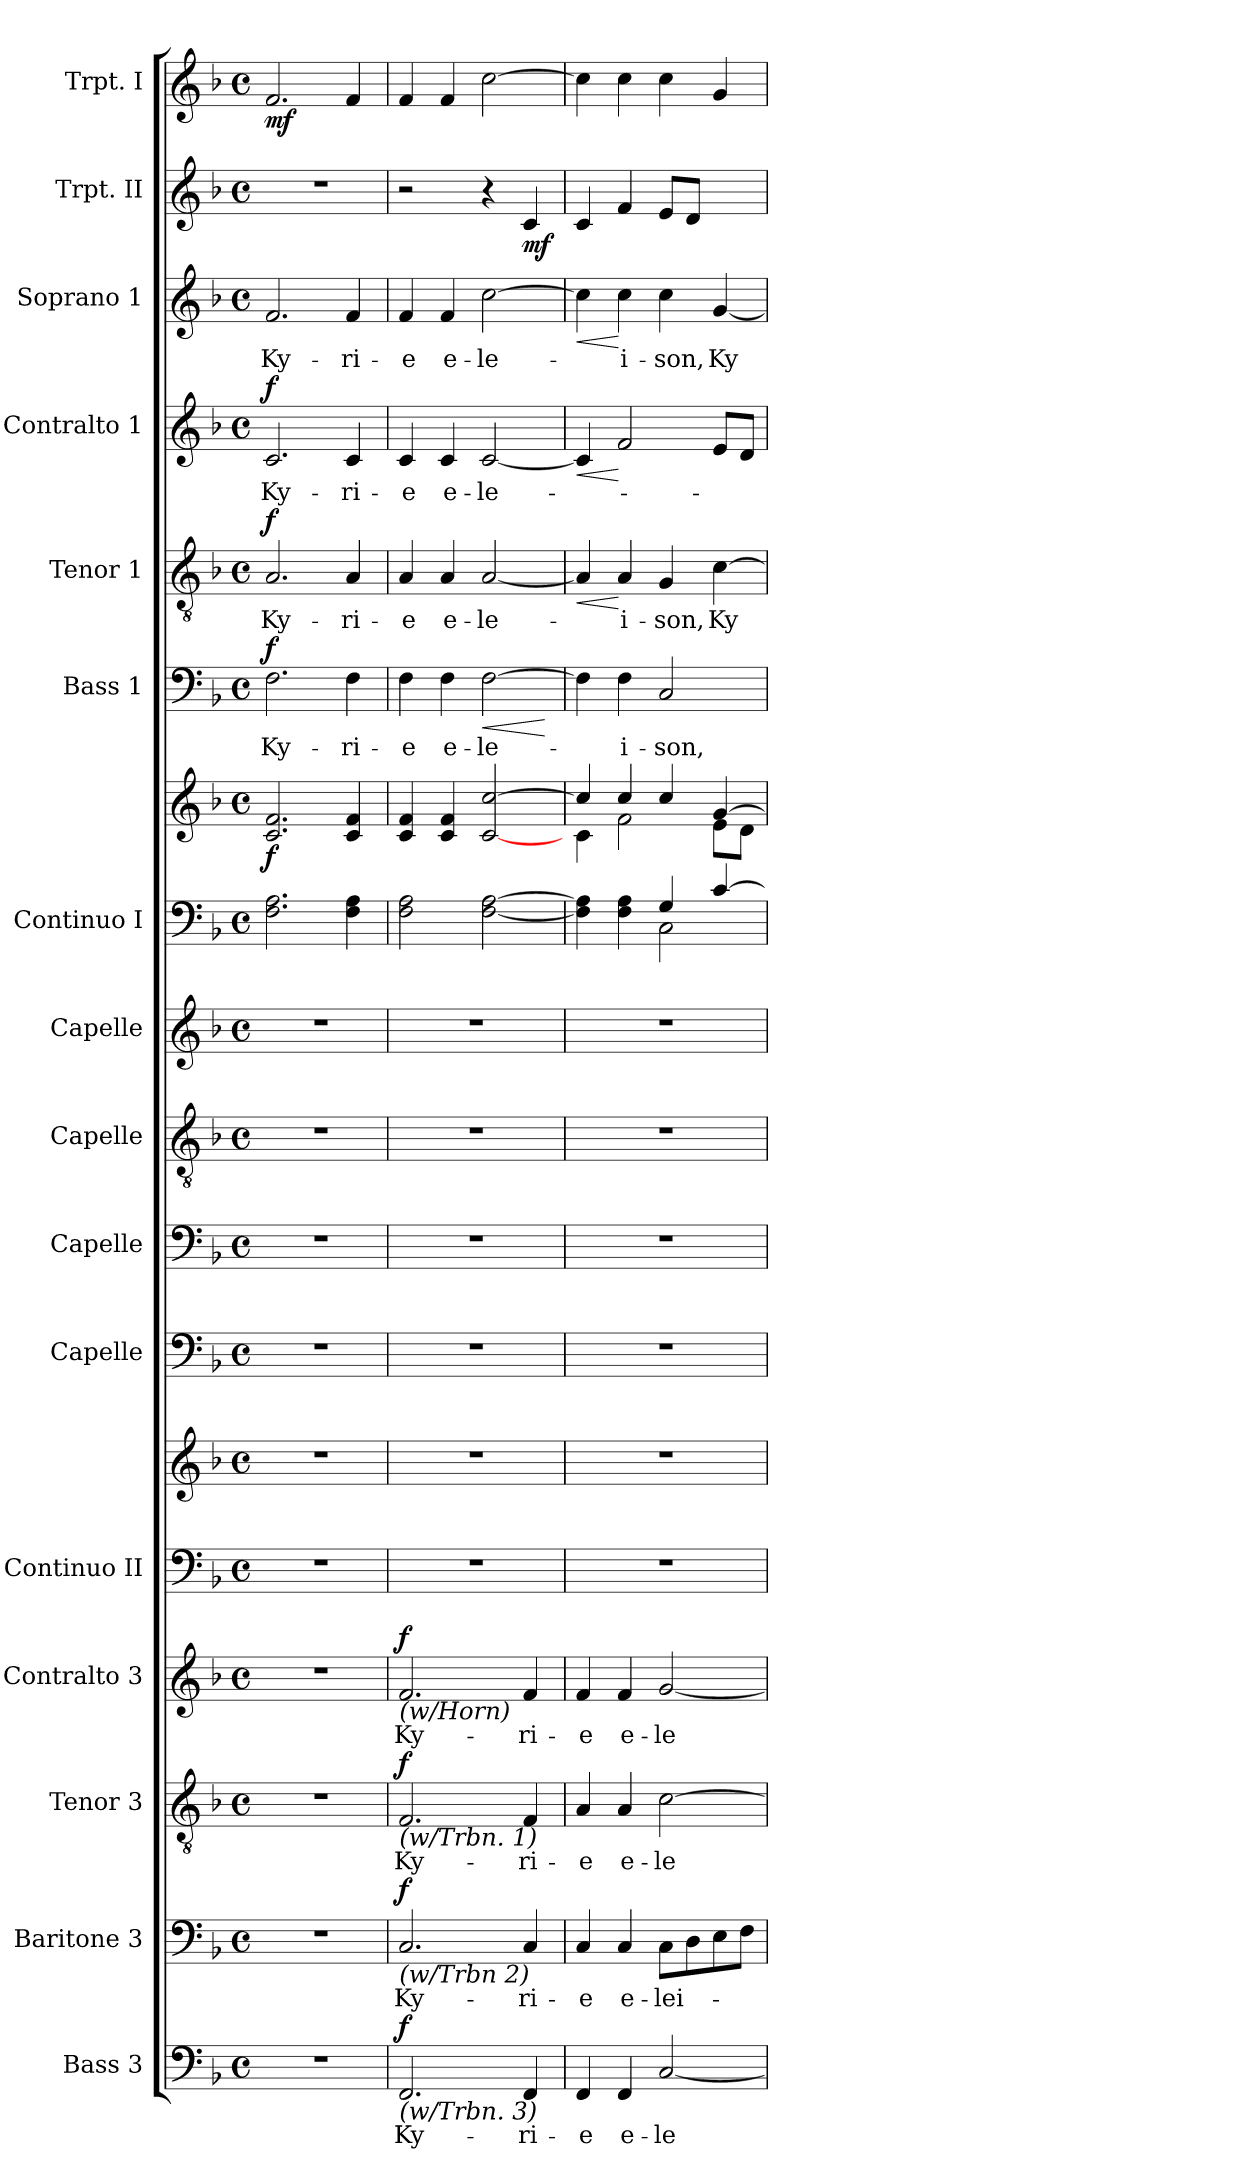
**kern	**text	**dynam	**kern	**text	**dynam	**kern	**text	**dynam	**kern	**text	**dynam	**kern	**kern	**kern	**kern	**kern	**kern	**kern	**kern	**dynam	**kern	**text	**dynam	**kern	**text	**dynam	**kern	**text	**dynam	**kern	**text	**dynam	**kern	**dynam	**kern	**dynam
*part16	*part16	*part16	*part15	*part15	*part15	*part14	*part14	*part14	*part13	*part13	*part13	*part12	*part12	*part11	*part10	*part9	*part8	*part7	*part7	*part7	*part6	*part6	*part6	*part5	*part5	*part5	*part4	*part4	*part4	*part3	*part3	*part3	*part2	*part2	*part1	*part1
*staff18	*staff18	*staff18	*staff17	*staff17	*staff17	*staff16	*staff16	*staff16	*staff15	*staff15	*staff15	*staff14	*staff13	*staff12	*staff11	*staff10	*staff9	*staff8	*staff7	*staff7/8	*staff6	*staff6	*staff6	*staff5	*staff5	*staff5	*staff4	*staff4	*staff4	*staff3	*staff3	*staff3	*staff2	*staff2	*staff1	*staff1
*I"Bass 3	*	*	*I"Baritone 3	*	*	*I"Tenor 3	*	*	*I"Contralto 3	*	*	*I"Continuo II	*	*I"Capelle	*I"Capelle	*I"Capelle	*I"Capelle	*I"Continuo I	*	*	*I"Bass 1	*	*	*I"Tenor 1	*	*	*I"Contralto 1	*	*	*I"Soprano 1	*	*	*I"Trpt. II	*	*I"Trpt. I	*
*I'Bass 3	*	*	*I'Bar. 3	*	*	*I'T 3	*	*	*I'CAlt. 3	*	*	*I'Cont. II	*	*I'Capelle	*I'Capelle	*I'Capelle	*I'Capelle	*I'Cont. I	*	*	*I'B 1	*	*	*I'T 1	*	*	*I'CAlt. 1	*	*	*I'Sop. 1	*	*	*I'Trpt. II	*	*I'Trpt. I	*
*clefF4	*	*	*clefF4	*	*	*clefGv2	*	*	*clefG2	*	*	*clefF4	*clefG2	*clefF4	*clefF4	*clefGv2	*clefG2	*clefF4	*clefG2	*	*clefF4	*	*	*clefGv2	*	*	*clefG2	*	*	*clefG2	*	*	*clefG2	*	*clefG2	*
*k[b-]	*	*	*k[b-]	*	*	*k[b-]	*	*	*k[b-]	*	*	*k[b-]	*k[b-]	*k[b-]	*k[b-]	*k[b-]	*k[b-]	*k[b-]	*k[b-]	*	*k[b-]	*	*	*k[b-]	*	*	*k[b-]	*	*	*k[b-]	*	*	*k[b-]	*	*k[b-]	*
*F:	*	*	*F:	*	*	*F:	*	*	*F:	*	*	*F:	*F:	*F:	*F:	*F:	*F:	*F:	*F:	*	*F:	*	*	*F:	*	*	*F:	*	*	*F:	*	*	*F:	*	*F:	*
*M4/4	*	*	*M4/4	*	*	*M4/4	*	*	*M4/4	*	*	*M4/4	*M4/4	*M4/4	*M4/4	*M4/4	*M4/4	*M4/4	*M4/4	*	*M4/4	*	*	*M4/4	*	*	*M4/4	*	*	*M4/4	*	*	*M4/4	*	*M4/4	*
*met(c)	*	*	*met(c)	*	*	*met(c)	*	*	*met(c)	*	*	*met(c)	*met(c)	*met(c)	*met(c)	*met(c)	*met(c)	*met(c)	*met(c)	*	*met(c)	*	*	*met(c)	*	*	*met(c)	*	*	*met(c)	*	*	*met(c)	*	*met(c)	*
=1	=1	=1	=1	=1	=1	=1	=1	=1	=1	=1	=1	=1	=1	=1	=1	=1	=1	=1	=1	=1	=1	=1	=1	=1	=1	=1	=1	=1	=1	=1	=1	=1	=1	=1	=1	=1
!	!	!	!	!	!	!	!	!	!	!	!	!	!	!	!	!	!	!	!	!LO:DY:b	!	!	!LO:DY:a	!	!	!LO:DY:a	!	!	!LO:DY:a	!	!	!	!	!	!	!LO:DY:b
1r	.	.	1r	.	.	1r	.	.	1r	.	.	1r	1r	1r	1r	1r	1r	2.F\ 2.A\	2.c/ 2.f/	f	2.F\	Ky-	f	2.A/	Ky-	f	2.c/	Ky-	f	2.f/	Ky-	.	1r	.	2.f/	mf
.	.	.	.	.	.	.	.	.	.	.	.	.	.	.	.	.	.	4F\ 4A\	4c/ 4f/	.	4F\	-ri-	.	4A/	-ri-	.	4c/	-ri-	.	4f/	-ri-	.	.	.	4f/	.
=2	=2	=2	=2	=2	=2	=2	=2	=2	=2	=2	=2	=2	=2	=2	=2	=2	=2	=2	=2	=2	=2	=2	=2	=2	=2	=2	=2	=2	=2	=2	=2	=2	=2	=2	=2	=2
!	!	!	!	!	!	!	!	!	!LO:TX:b:i:t=(w/Horn)	!	!	!	!	!	!	!	!	!	!	!	!	!	!	!	!	!	!	!	!	!	!	!	!	!	!	!
!	!	!	!	!	!	!LO:TX:b:i:t=(w/Trbn. 1)	!	!	!	!	!	!	!	!	!	!	!	!	!	!	!	!	!	!	!	!	!	!	!	!	!	!	!	!	!	!
!	!	!	!LO:TX:b:i:t=(w/Trbn 2)	!	!	!	!	!	!	!	!	!	!	!	!	!	!	!	!	!	!	!	!	!	!	!	!	!	!	!	!	!	!	!	!	!
!LO:TX:b:i:t=(w/Trbn. 3)	!	!	!	!	!	!	!	!	!	!	!	!	!	!	!	!	!	!	!	!	!	!	!	!	!	!	!	!	!	!	!	!	!	!	!	!
!	!	!LO:DY:a	!	!	!LO:DY:a	!	!	!LO:DY:a	!	!	!LO:DY:a	!	!	!	!	!	!	!	!	!	!	!	!	!	!	!	!	!	!	!	!	!	!	!	!	!
2.FF/	Ky-	f	2.C/	Ky-	f	2.F/	Ky-	f	2.f/	Ky-	f	1r	1r	1r	1r	1r	1r	2F\ 2A\	4c/ 4f/	.	4F\	-e	.	4A/	-e	.	4c/	-e	.	4f/	-e	.	2r	.	4f/	.
.	.	.	.	.	.	.	.	.	.	.	.	.	.	.	.	.	.	.	4c/ 4f/	.	4F\	e-	.	4A/	e-	.	4c/	e-	.	4f/	e-	.	.	.	4f/	.
!	!	!	!	!	!	!	!	!	!	!	!	!	!	!	!	!	!	!	!	!	!	!	!LO:HP:b	!	!	!	!	!	!	!	!	!	!	!	!	!
.	.	.	.	.	.	.	.	.	.	.	.	.	.	.	.	.	.	[2F\ [2A\	[2c/ [2cc/	.	[2F\	-le-	<	[2A/	-le-	.	[2c/	-le-	.	[2cc\	-le-	.	4r	.	[2cc\	.
!	!	!	!	!	!	!	!	!	!	!	!	!	!	!	!	!	!	!	!	!	!	!	!	!	!	!	!	!	!	!	!	!	!	!LO:DY:b	!	!
4FF/	-ri-	.	4C/	-ri-	.	4F/	-ri-	.	4f/	-ri-	.	.	.	.	.	.	.	.	.	.	.	.	.	.	.	.	.	.	.	.	.	.	4c/	mf	.	.
.	.	.	.	.	.	.	.	.	.	.	.	.	.	.	.	.	.	.	.	.	.	.	[	.	.	.	.	.	.	.	.	.	.	.	.	.
=3	=3	=3	=3	=3	=3	=3	=3	=3	=3	=3	=3	=3	=3	=3	=3	=3	=3	=3	=3	=3	=3	=3	=3	=3	=3	=3	=3	=3	=3	=3	=3	=3	=3	=3	=3	=3
*	*	*	*	*	*	*	*	*	*	*	*	*	*	*	*	*	*	*^	*^	*	*	*	*	*	*	*	*	*	*	*	*	*	*	*	*	*
!	!	!	!	!	!	!	!	!	!	!	!	!	!	!	!	!	!	!	!	!	!	!	!	!	!	!	!	!LO:HP:b	!	!	!LO:HP:b	!	!	!LO:HP:b	!	!	!	!
4FF/	-e	.	4C/	-e	.	4A/	-e	.	4f/	-e	.	1r	1r	1r	1r	1r	1r	4F\] 4A\]	2ryy	4cc/]	4c\	.	4F\]	.	.	4A/]	.	<	4c/]	.	<	4cc\]	.	<	4c/	.	4cc\]	.
4FF/	e-	.	4C/	e-	.	4A/	e-	.	4f/	e-	.	.	.	.	.	.	.	4F\ 4A\	.	4cc/	2f\	.	4F\	-i-	.	4A/	-i-	[	2f/	.	[	4cc\	-i-	[	4f/	.	4cc\	.
[2C/	-le-	.	8C\L	-lei-	.	[2c\	-le-	.	[2g/	-le-	.	.	.	.	.	.	.	4G/	2C\	4cc/	.	.	2C/	-son,	.	4G/	-son,	.	.	.	.	4cc\	-son,	.	8e/L	.	4cc\	.
.	.	.	8D\	.	.	.	.	.	.	.	.	.	.	.	.	.	.	.	.	.	.	.	.	.	.	.	.	.	.	.	.	.	.	.	8d/J	.	.	.
.	.	.	8E\	.	.	.	.	.	.	.	.	.	.	.	.	.	.	[>4c/	.	[>4g/	8e\L	.	.	.	.	[4c\	Ky-	.	8e/L	.	.	[4g/	Ky-	.	4ryy	.	4g/	.
.	.	.	8F\J	.	.	.	.	.	.	.	.	.	.	.	.	.	.	.	.	.	8d\J	.	.	.	.	.	.	.	8d/J	.	.	.	.	.	.	.	.	.
*	*	*	*	*	*	*	*	*	*	*	*	*	*	*	*	*	*	*v	*v	*	*	*	*	*	*	*	*	*	*	*	*	*	*	*	*	*	*	*
*	*	*	*	*	*	*	*	*	*	*	*	*	*	*	*	*	*	*	*v	*v	*	*	*	*	*	*	*	*	*	*	*	*	*	*	*	*	*
=	=	=	=	=	=	=	=	=	=	=	=	=	=	=	=	=	=	=	=	=	=	=	=	=	=	=	=	=	=	=	=	=	=	=	=	=
*-	*-	*-	*-	*-	*-	*-	*-	*-	*-	*-	*-	*-	*-	*-	*-	*-	*-	*-	*-	*-	*-	*-	*-	*-	*-	*-	*-	*-	*-	*-	*-	*-	*-	*-	*-	*-
